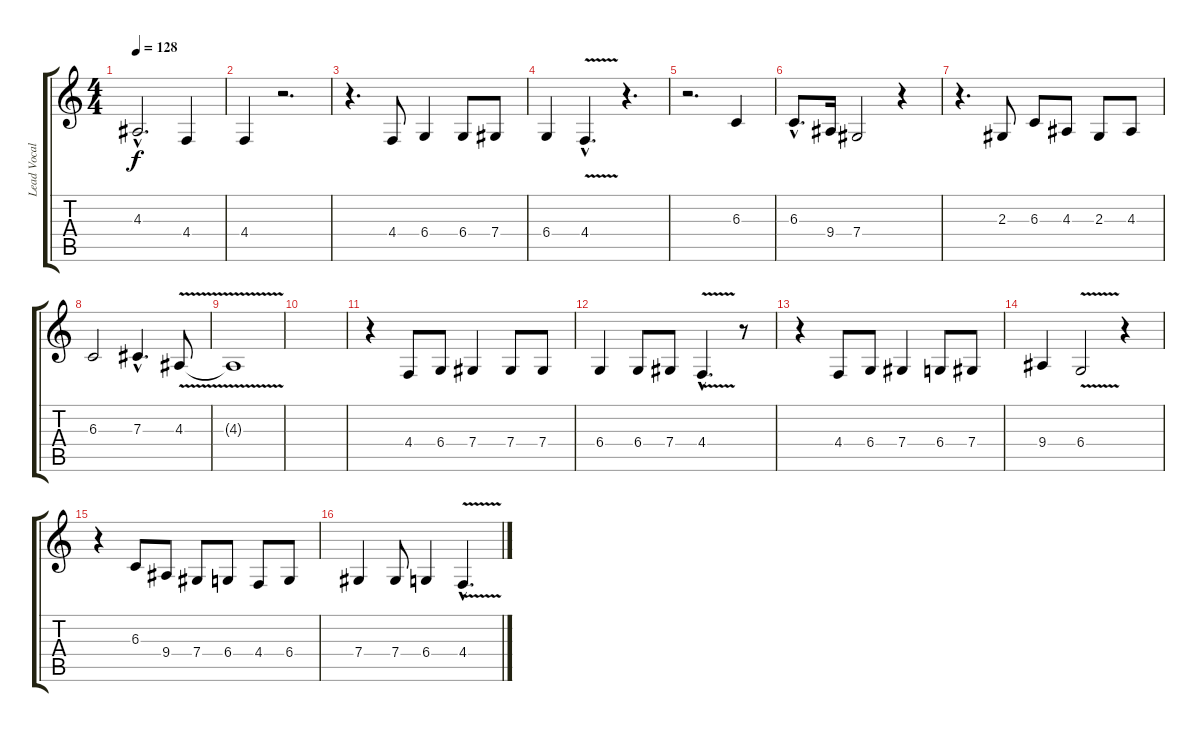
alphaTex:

\track ("Lead Vocal" "Lead Vocal") {instrument voiceoohs}
\staff {score tabs}
\tuning (Eb4 Bb3 Gb3 Db3 Ab2 Eb2) {hide}
\ts (4 4)
\tempo 128
\clef g2
\ks c
4.3{hac t}.2{d dy f} 4.4.4 |
4.4.4 r.2{d} |
r.4{d} 4.4.8 6.4.4 6.4.8 7.4.8 |
6.4.4 4.4{v hac}.4{d} r.4{d} |
r.2{d} 6.3.4 |
6.3{hac}.8{d} 9.4.16 7.4.2 r.4 |
r.4{d} 2.3.8 6.3.8 4.3.8 2.3.8 4.3.8 |
6.3.2 7.3{hac}.4{d} 4.3{v}.8 |
4.3{t}.1 |
|
r.4 4.4.8 6.4.8 7.4.4 7.4.8 7.4.8 |
6.4.4 6.4.8 7.4.8 4.4{v hac}.4{d} r.8 |
r.4 4.4.8 6.4.8 7.4.4 6.4.8 7.4.8 |
9.4.4 6.4{v}.2 r.4 |
r.4 6.3.8 9.4.8 7.4.8 6.4.8 4.4.8 6.4.8 |
7.4.4 7.4.8 6.4.4 4.4{v hac}.4{d}
